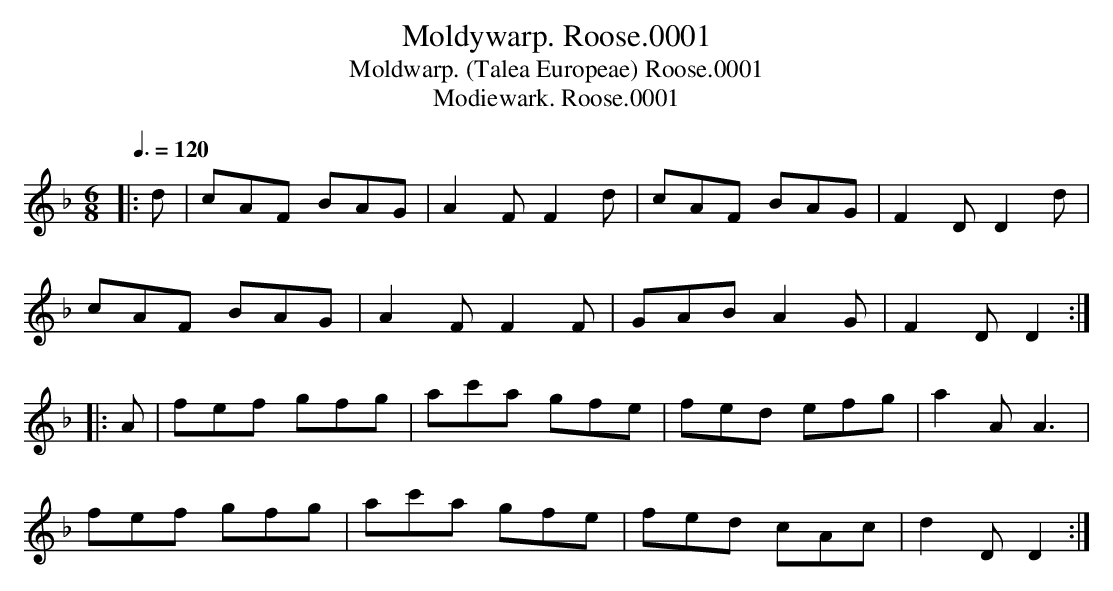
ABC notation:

X:1
T:Moldywarp. Roose.0001
T:Moldwarp. (Talea Europeae) Roose.0001
T:Modiewark. Roose.0001
M:6/8
L:1/8
Q:3/8=120
K:Dm
|: d | cAF BAG | A2F F2d | cAF BAG | F2D D2d |
cAF BAG | A2F F2F | GAB A2G | F2D D2 :|
|: A | fef gfg | ac'a gfe | fed efg | a2A A3 |
fef gfg | ac'a gfe | fed cAc | d2D D2 :|
